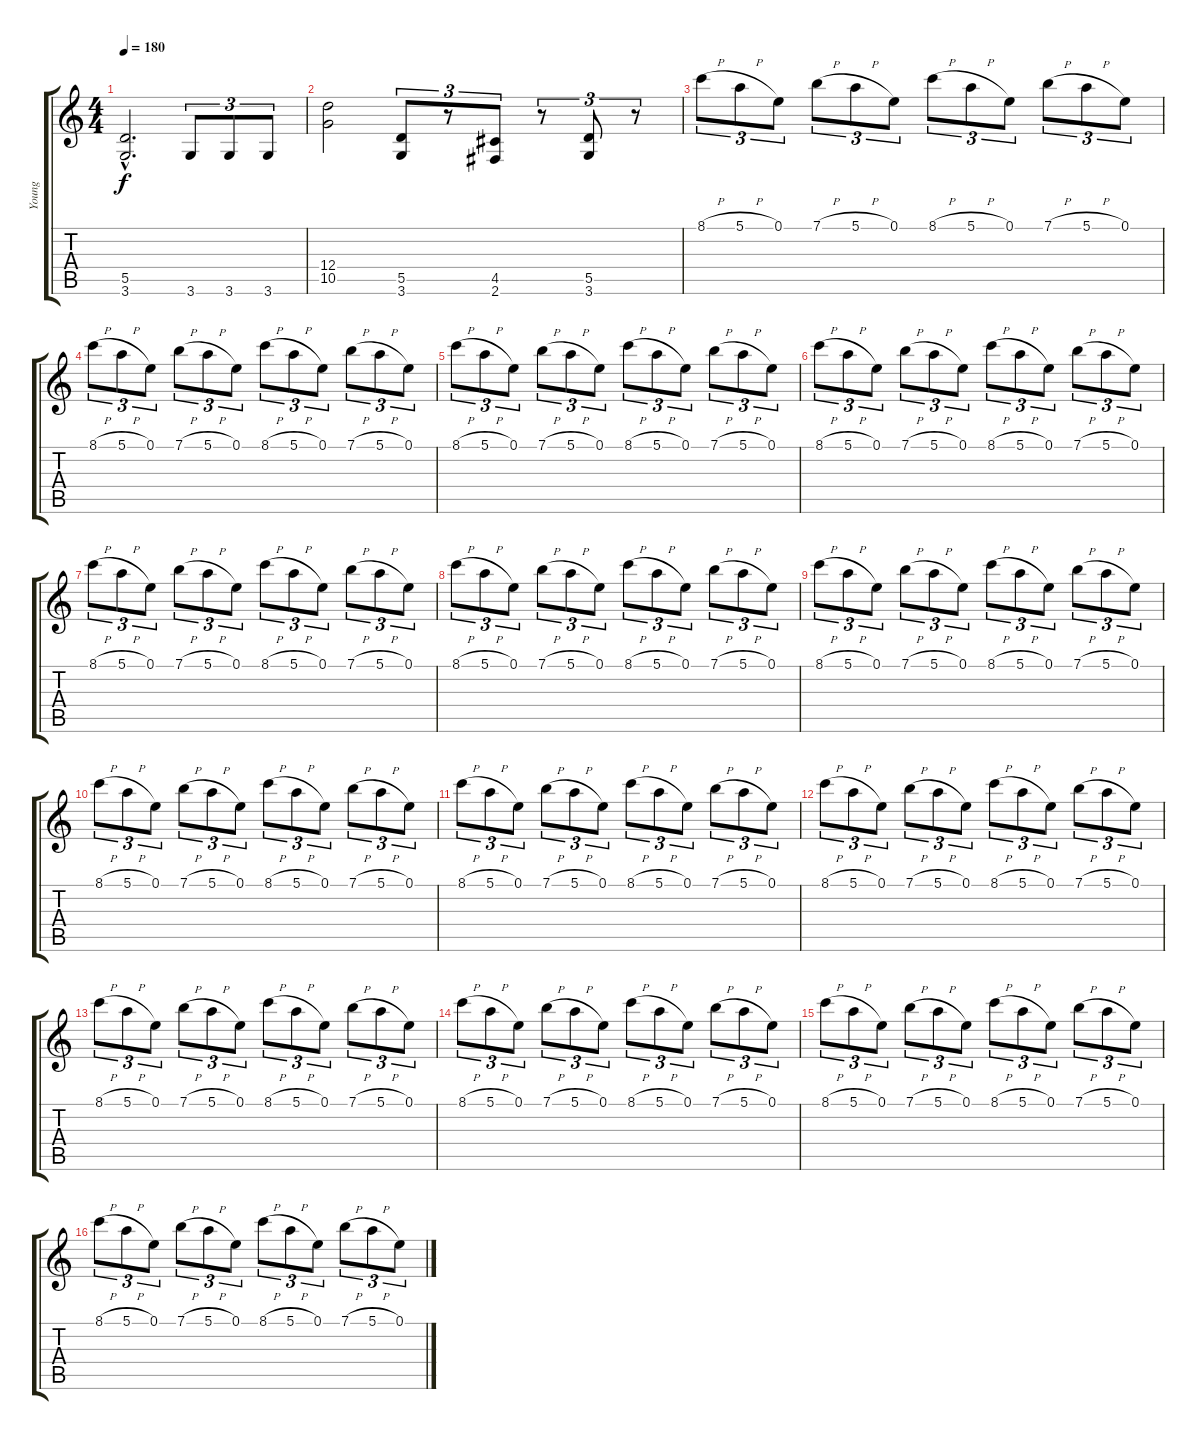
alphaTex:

\track ("Young" "Young") {instrument distortionguitar}
\staff {score tabs}
\tuning (E4 B3 G3 D3 A2 E2) {hide}
\ts (4 4)
\tempo 180
\clef g2
\ks c
(5.5{hac} 3.6{hac}).2{d dy f} 3.6.8{tu (3 2)} 3.6.8{tu (3 2)} 3.6.8{tu (3 2)} |
(12.4 10.5).2 (5.5 3.6).8{tu (3 2)} r.8{tu (3 2)} (4.5 2.6).8{tu (3 2)} r.8{tu (3 2)} (5.5 3.6).8{tu (3 2)} r.8{tu (3 2)} |
8.1{h}.8{tu (3 2)} 5.1{h}.8{tu (3 2)} 0.1.8{tu (3 2)} 7.1{h}.8{tu (3 2)} 5.1{h}.8{tu (3 2)} 0.1.8{tu (3 2)} 8.1{h}.8{tu (3 2)} 5.1{h}.8{tu (3 2)} 0.1.8{tu (3 2)} 7.1{h}.8{tu (3 2)} 5.1{h}.8{tu (3 2)} 0.1.8{tu (3 2)} |
8.1{h}.8{tu (3 2)} 5.1{h}.8{tu (3 2)} 0.1.8{tu (3 2)} 7.1{h}.8{tu (3 2)} 5.1{h}.8{tu (3 2)} 0.1.8{tu (3 2)} 8.1{h}.8{tu (3 2)} 5.1{h}.8{tu (3 2)} 0.1.8{tu (3 2)} 7.1{h}.8{tu (3 2)} 5.1{h}.8{tu (3 2)} 0.1.8{tu (3 2)} |
8.1{h}.8{tu (3 2)} 5.1{h}.8{tu (3 2)} 0.1.8{tu (3 2)} 7.1{h}.8{tu (3 2)} 5.1{h}.8{tu (3 2)} 0.1.8{tu (3 2)} 8.1{h}.8{tu (3 2)} 5.1{h}.8{tu (3 2)} 0.1.8{tu (3 2)} 7.1{h}.8{tu (3 2)} 5.1{h}.8{tu (3 2)} 0.1.8{tu (3 2)} |
8.1{h}.8{tu (3 2)} 5.1{h}.8{tu (3 2)} 0.1.8{tu (3 2)} 7.1{h}.8{tu (3 2)} 5.1{h}.8{tu (3 2)} 0.1.8{tu (3 2)} 8.1{h}.8{tu (3 2)} 5.1{h}.8{tu (3 2)} 0.1.8{tu (3 2)} 7.1{h}.8{tu (3 2)} 5.1{h}.8{tu (3 2)} 0.1.8{tu (3 2)} |
8.1{h}.8{tu (3 2)} 5.1{h}.8{tu (3 2)} 0.1.8{tu (3 2)} 7.1{h}.8{tu (3 2)} 5.1{h}.8{tu (3 2)} 0.1.8{tu (3 2)} 8.1{h}.8{tu (3 2)} 5.1{h}.8{tu (3 2)} 0.1.8{tu (3 2)} 7.1{h}.8{tu (3 2)} 5.1{h}.8{tu (3 2)} 0.1.8{tu (3 2)} |
8.1{h}.8{tu (3 2)} 5.1{h}.8{tu (3 2)} 0.1.8{tu (3 2)} 7.1{h}.8{tu (3 2)} 5.1{h}.8{tu (3 2)} 0.1.8{tu (3 2)} 8.1{h}.8{tu (3 2)} 5.1{h}.8{tu (3 2)} 0.1.8{tu (3 2)} 7.1{h}.8{tu (3 2)} 5.1{h}.8{tu (3 2)} 0.1.8{tu (3 2)} |
8.1{h}.8{tu (3 2)} 5.1{h}.8{tu (3 2)} 0.1.8{tu (3 2)} 7.1{h}.8{tu (3 2)} 5.1{h}.8{tu (3 2)} 0.1.8{tu (3 2)} 8.1{h}.8{tu (3 2)} 5.1{h}.8{tu (3 2)} 0.1.8{tu (3 2)} 7.1{h}.8{tu (3 2)} 5.1{h}.8{tu (3 2)} 0.1.8{tu (3 2)} |
8.1{h}.8{tu (3 2)} 5.1{h}.8{tu (3 2)} 0.1.8{tu (3 2)} 7.1{h}.8{tu (3 2)} 5.1{h}.8{tu (3 2)} 0.1.8{tu (3 2)} 8.1{h}.8{tu (3 2)} 5.1{h}.8{tu (3 2)} 0.1.8{tu (3 2)} 7.1{h}.8{tu (3 2)} 5.1{h}.8{tu (3 2)} 0.1.8{tu (3 2)} |
8.1{h}.8{tu (3 2)} 5.1{h}.8{tu (3 2)} 0.1.8{tu (3 2)} 7.1{h}.8{tu (3 2)} 5.1{h}.8{tu (3 2)} 0.1.8{tu (3 2)} 8.1{h}.8{tu (3 2)} 5.1{h}.8{tu (3 2)} 0.1.8{tu (3 2)} 7.1{h}.8{tu (3 2)} 5.1{h}.8{tu (3 2)} 0.1.8{tu (3 2)} |
8.1{h}.8{tu (3 2)} 5.1{h}.8{tu (3 2)} 0.1.8{tu (3 2)} 7.1{h}.8{tu (3 2)} 5.1{h}.8{tu (3 2)} 0.1.8{tu (3 2)} 8.1{h}.8{tu (3 2)} 5.1{h}.8{tu (3 2)} 0.1.8{tu (3 2)} 7.1{h}.8{tu (3 2)} 5.1{h}.8{tu (3 2)} 0.1.8{tu (3 2)} |
8.1{h}.8{tu (3 2)} 5.1{h}.8{tu (3 2)} 0.1.8{tu (3 2)} 7.1{h}.8{tu (3 2)} 5.1{h}.8{tu (3 2)} 0.1.8{tu (3 2)} 8.1{h}.8{tu (3 2)} 5.1{h}.8{tu (3 2)} 0.1.8{tu (3 2)} 7.1{h}.8{tu (3 2)} 5.1{h}.8{tu (3 2)} 0.1.8{tu (3 2)} |
8.1{h}.8{tu (3 2)} 5.1{h}.8{tu (3 2)} 0.1.8{tu (3 2)} 7.1{h}.8{tu (3 2)} 5.1{h}.8{tu (3 2)} 0.1.8{tu (3 2)} 8.1{h}.8{tu (3 2)} 5.1{h}.8{tu (3 2)} 0.1.8{tu (3 2)} 7.1{h}.8{tu (3 2)} 5.1{h}.8{tu (3 2)} 0.1.8{tu (3 2)} |
8.1{h}.8{tu (3 2)} 5.1{h}.8{tu (3 2)} 0.1.8{tu (3 2)} 7.1{h}.8{tu (3 2)} 5.1{h}.8{tu (3 2)} 0.1.8{tu (3 2)} 8.1{h}.8{tu (3 2)} 5.1{h}.8{tu (3 2)} 0.1.8{tu (3 2)} 7.1{h}.8{tu (3 2)} 5.1{h}.8{tu (3 2)} 0.1.8{tu (3 2)} |
8.1{h}.8{tu (3 2)} 5.1{h}.8{tu (3 2)} 0.1.8{tu (3 2)} 7.1{h}.8{tu (3 2)} 5.1{h}.8{tu (3 2)} 0.1.8{tu (3 2)} 8.1{h}.8{tu (3 2)} 5.1{h}.8{tu (3 2)} 0.1.8{tu (3 2)} 7.1{h}.8{tu (3 2)} 5.1{h}.8{tu (3 2)} 0.1.8{tu (3 2)}
